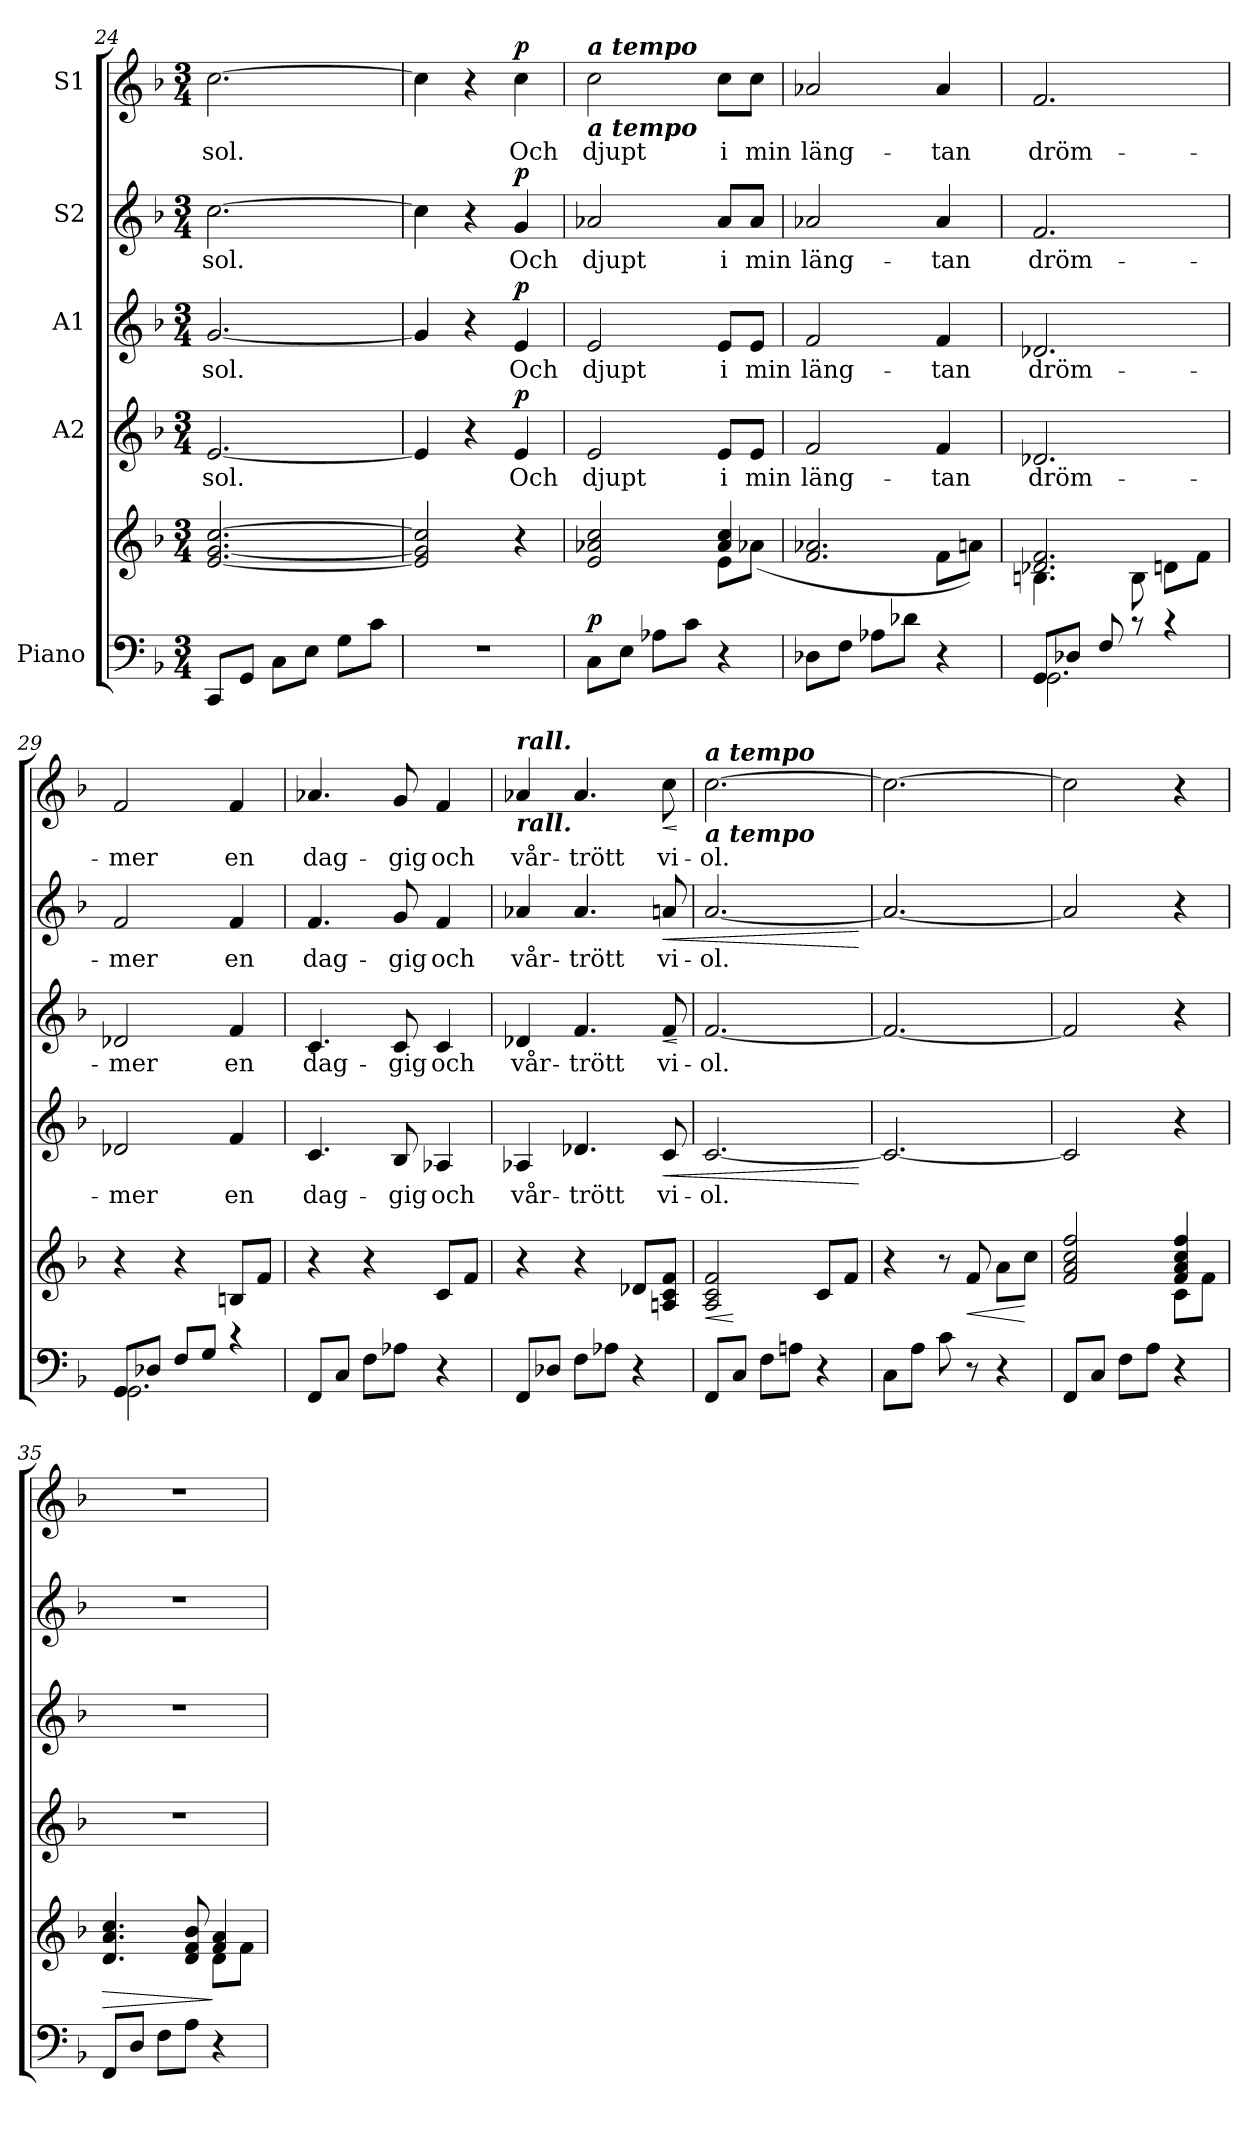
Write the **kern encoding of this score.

**kern	**kern	**dynam	**kern	**text	**dynam	**kern	**text	**dynam	**kern	**text	**dynam	**kern	**text	**dynam
*part5	*part5	*part5	*part4	*part4	*part4	*part3	*part3	*part3	*part2	*part2	*part2	*part1	*part1	*part1
*staff6	*staff5	*staff5/6	*staff4	*staff4	*staff4	*staff3	*staff3	*staff3	*staff2	*staff2	*staff2	*staff1	*staff1	*staff1
*I"Piano	*	*	*I"A2	*	*	*I"A1	*	*	*I"S2	*	*	*I"S1	*	*
*clefF4	*clefG2	*	*clefG2	*	*	*clefG2	*	*	*clefG2	*	*	*clefG2	*	*
*k[b-]	*k[b-]	*	*k[b-]	*	*	*k[b-]	*	*	*k[b-]	*	*	*k[b-]	*	*
*F:	*F:	*	*F:	*	*	*F:	*	*	*F:	*	*	*F:	*	*
*M3/4	*M3/4	*	*M3/4	*	*	*M3/4	*	*	*M3/4	*	*	*M3/4	*	*
=24	=24	=24	=24	=24	=24	=24	=24	=24	=24	=24	=24	=24	=24	=24
!	!	!	!	!LO:LY:b	!	!	!LO:LY:b	!	!	!LO:LY:b	!	!	!LO:LY:b	!
8CC/L	[2.e/ [2.g/ [2.cc/	.	[2.e/	sol.	.	[2.g/	sol.	.	[2.cc\	sol.	.	[2.cc\	sol.	.
8GG/J	.	.	.	.	.	.	.	.	.	.	.	.	.	.
8C\L	.	.	.	.	.	.	.	.	.	.	.	.	.	.
8E\J	.	.	.	.	.	.	.	.	.	.	.	.	.	.
8G\L	.	.	.	.	.	.	.	.	.	.	.	.	.	.
8c\J	.	.	.	.	.	.	.	.	.	.	.	.	.	.
!!LO:LB:g=z
=25	=25	=25	=25	=25	=25	=25	=25	=25	=25	=25	=25	=25	=25	=25
2.r	2e/] 2g/] 2cc/]	.	4e/]	.	.	4g/]	.	.	4cc\]	.	.	4cc\]	.	.
.	.	.	4r	.	.	4r	.	.	4r	.	.	4r	.	.
!	!	!	!	!LO:LY:b	!LO:DY:a	!	!LO:LY:b	!LO:DY:a	!	!LO:LY:b	!LO:DY:a	!	!LO:LY:b	!LO:DY:a
.	4r	.	4e/	Och	p	4e/	Och	p	4g/	Och	p	4cc\	Och	p
=26	=26	=26	=26	=26	=26	=26	=26	=26	=26	=26	=26	=26	=26	=26
*	*^	*	*	*	*	*	*	*	*	*	*	*	*	*
!	!	!	!	!	!	!	!	!	!	!	!	!	!LO:TX:a:Bi:t=a tempo	!	!
!	!	!	!	!	!	!	!	!	!	!	!	!	!LO:TX:b:Bi:t=a tempo	!	!
!	!	!	!LO:DY:a=2	!	!LO:LY:b	!	!	!LO:LY:b	!	!	!LO:LY:b	!	!	!LO:LY:b	!
(<8C\L	2e/ 2a-X/ 2cc/	4ryy	p	2e/	djupt	.	2e/	djupt	.	2a-X/	djupt	.	2cc\	djupt	.
8E\J	.	.	.	.	.	.	.	.	.	.	.	.	.	.	.
8A-X\L	.	4ryy	.	.	.	.	.	.	.	.	.	.	.	.	.
8c\J	.	.	.	.	.	.	.	.	.	.	.	.	.	.	.
!	!	!	!	!	!LO:LY:b	!	!	!LO:LY:b	!	!	!LO:LY:b	!	!	!LO:LY:b	!
4r	4a-/ 4cc/	8e\L	.	8e/L	i	.	8e/L	i	.	8a-/L	i	.	8cc\L	i	.
!	!	!	!	!	!LO:LY:b	!	!	!LO:LY:b	!	!	!LO:LY:b	!	!	!LO:LY:b	!
.	.	(8a-X\J	.	8e/J	min	.	8e/J	min	.	8a-/J	min	.	8cc\J	min	.
=27	=27	=27	=27	=27	=27	=27	=27	=27	=27	=27	=27	=27	=27	=27	=27
!	!	!	!	!	!LO:LY:b	!	!	!LO:LY:b	!	!	!LO:LY:b	!	!	!LO:LY:b	!
(<8D-X\L	2.f/ 2.a-X/	4ryy	.	2f/	läng-	.	2f/	läng-	.	2a-X/	läng-	.	2a-X/	läng-	.
8F\J	.	.	.	.	.	.	.	.	.	.	.	.	.	.	.
8A-X\L	.	4ryy	.	.	.	.	.	.	.	.	.	.	.	.	.
8d-X\J	.	.	.	.	.	.	.	.	.	.	.	.	.	.	.
!	!	!	!	!	!LO:LY:b	!	!	!LO:LY:b	!	!	!LO:LY:b	!	!	!LO:LY:b	!
4r	.	8f\L	.	4f/	-tan	.	4f/	-tan	.	4a-/	-tan	.	4a-/	-tan	.
.	.	8a\J)	.	.	.	.	.	.	.	.	.	.	.	.	.
=28	=28	=28	=28	=28	=28	=28	=28	=28	=28	=28	=28	=28	=28	=28	=28
*^	*	*	*	*	*	*	*	*	*	*	*	*	*	*	*
!	!	!	!	!	!	!LO:LY:b	!	!	!LO:LY:b	!	!	!LO:LY:b	!	!	!LO:LY:b	!
(>8GG/L	2.GG\	2.d-X/ 2.f/	4.Bn\	.	2.d-X/	dröm-	.	2.d-X/	dröm-	.	2.f/	dröm-	.	2.f/	dröm-	.
8D-X/J	.	.	.	.	.	.	.	.	.	.	.	.	.	.	.	.
8F/	.	.	.	.	.	.	.	.	.	.	.	.	.	.	.	.
8rc	.	.	8B\	.	.	.	.	.	.	.	.	.	.	.	.	.
4rc	.	.	8d\L	.	.	.	.	.	.	.	.	.	.	.	.	.
.	.	.	8f\J)	.	.	.	.	.	.	.	.	.	.	.	.	.
=29	=29	=29	=29	=29	=29	=29	=29	=29	=29	=29	=29	=29	=29	=29	=29	=29
!	!	!	!	!	!	!LO:LY:b	!	!	!LO:LY:b	!	!	!LO:LY:b	!	!	!LO:LY:b	!
*	*	*v	*v	*	*	*	*	*	*	*	*	*	*	*	*	*
(>8GG/L	2.GG\	4r	.	2d-X/	-mer	.	2d-X/	-mer	.	2f/	-mer	.	2f/	-mer	.
8D-X/J	.	.	.	.	.	.	.	.	.	.	.	.	.	.	.
8F/L	.	4r	.	.	.	.	.	.	.	.	.	.	.	.	.
8G/J	.	.	.	.	.	.	.	.	.	.	.	.	.	.	.
!	!	!	!	!	!LO:LY:b	!	!	!LO:LY:b	!	!	!LO:LY:b	!	!	!LO:LY:b	!
4rc	.	8Bn/L	.	4f/	en	.	4f/	en	.	4f/	en	.	4f/	en	.
.	.	8f/J)	.	.	.	.	.	.	.	.	.	.	.	.	.
*v	*v	*	*	*	*	*	*	*	*	*	*	*	*	*	*
=30	=30	=30	=30	=30	=30	=30	=30	=30	=30	=30	=30	=30	=30	=30
!	!	!	!	!LO:LY:b	!	!	!LO:LY:b	!	!	!LO:LY:b	!	!	!LO:LY:b	!
(<8FF/L	4r	.	4.c/	dag-	.	4.c/	dag-	.	4.f/	dag-	.	4.a-X/	dag-	.
8C/J	.	.	.	.	.	.	.	.	.	.	.	.	.	.
8F\L	4r	.	.	.	.	.	.	.	.	.	.	.	.	.
!	!	!	!	!LO:LY:b	!	!	!LO:LY:b	!	!	!LO:LY:b	!	!	!LO:LY:b	!
8A-X\J	.	.	8B-/	-gig	.	8c/	-gig	.	8g/	-gig	.	8g/	-gig	.
!	!	!	!	!LO:LY:b	!	!	!LO:LY:b	!	!	!LO:LY:b	!	!	!LO:LY:b	!
4r	8c/L	.	4A-X/	och	.	4c/	och	.	4f/	och	.	4f/	och	.
.	8f/J)	.	.	.	.	.	.	.	.	.	.	.	.	.
=31	=31	=31	=31	=31	=31	=31	=31	=31	=31	=31	=31	=31	=31	=31
!	!	!	!	!	!	!	!	!	!	!	!	!LO:TX:a:Bi:t=rall.	!	!
!	!	!	!	!	!	!	!	!	!	!	!	!LO:TX:b:Bi:t=rall.	!	!
!	!	!	!	!LO:LY:b	!	!	!LO:LY:b	!	!	!LO:LY:b	!	!	!LO:LY:b	!
(<8FF/L	4r	.	4A-X/	vår-	.	4d-X/	vår-	.	4a-X/	vår-	.	4a-X/	vår-	.
8D-X/J	.	.	.	.	.	.	.	.	.	.	.	.	.	.
!	!	!	!	!LO:LY:b	!	!	!LO:LY:b	!	!	!LO:LY:b	!	!	!LO:LY:b	!
8F\L	4r	.	4.d-X/	-trött	.	4.f/	-trött	.	4.a-/	-trött	.	4.a-/	-trött	.
8A-X\J	.	.	.	.	.	.	.	.	.	.	.	.	.	.
4r	8d-X/L)	.	.	.	.	.	.	.	.	.	.	.	.	.
!	!	!	!	!LO:LY:b	!LO:HP:b	!	!LO:LY:b	!LO:HP:b	!	!LO:LY:b	!LO:HP:b	!	!LO:LY:b	!LO:HP:b
.	8Ani/ 8c/ 8f/J	.	8c/	vi-	<	8f/	vi-	<	8an/	vi-	<	8cc\	vi-	<
.	.	.	.	.	.	.	.	[	.	.	.	.	.	[
=32	=32	=32	=32	=32	=32	=32	=32	=32	=32	=32	=32	=32	=32	=32
!	!	!	!	!	!	!	!	!	!	!	!	!LO:TX:a:Bi:t=a tempo	!	!
!	!	!	!	!	!	!	!	!	!	!	!	!LO:TX:b:Bi:t=a tempo	!	!
!	!	!LO:HP:b	!	!LO:LY:b	!	!	!LO:LY:b	!	!	!LO:LY:b	!	!	!LO:LY:b	!
(<8FF/L	2A/ 2c/ 2f/	<	[2.c/	-ol.	.	[2.f/	-ol.	.	[2.a/	-ol.	.	[2.cc\	-ol.	.
8C/J	.	[	.	.	.	.	.	.	.	.	.	.	.	.
8F\L	.	.	.	.	.	.	.	.	.	.	.	.	.	.
8Ani\J	.	.	.	.	.	.	.	.	.	.	.	.	.	.
4r	8c/L	.	.	.	.	.	.	.	.	.	.	.	.	.
.	8f/J)	.	.	.	.	.	.	.	.	.	.	.	.	.
.	.	.	.	.	[	.	.	.	.	.	[	.	.	.
!!LO:PB:g=z
=33	=33	=33	=33	=33	=33	=33	=33	=33	=33	=33	=33	=33	=33	=33
(>8C\L	4r	.	2.c/_	.	.	2.f/_	.	.	2.a/_	.	.	2.cc\_	.	.
8A\J	.	.	.	.	.	.	.	.	.	.	.	.	.	.
8c\	8r	.	.	.	.	.	.	.	.	.	.	.	.	.
!	!	!LO:HP:b	!	!	!	!	!	!	!	!	!	!	!	!
8r	8f/	<	.	.	.	.	.	.	.	.	.	.	.	.
4r	8a\L	.	.	.	.	.	.	.	.	.	.	.	.	.
.	8cc\J)	[	.	.	.	.	.	.	.	.	.	.	.	.
=34	=34	=34	=34	=34	=34	=34	=34	=34	=34	=34	=34	=34	=34	=34
*	*^	*	*	*	*	*	*	*	*	*	*	*	*	*
(<8FF/L	2f/ 2a/ 2cc/ 2ff/	4ryy	.	2c/]	.	.	2f/]	.	.	2a/]	.	.	2cc\]	.	.
8C/J	.	.	.	.	.	.	.	.	.	.	.	.	.	.	.
8F\L	.	4ryy	.	.	.	.	.	.	.	.	.	.	.	.	.
8A\J	.	.	.	.	.	.	.	.	.	.	.	.	.	.	.
4r	4f/ 4a/ 4cc/ 4ff/	8c\L	.	4r	.	.	4r	.	.	4r	.	.	4r	.	.
.	.	8f\J)	.	.	.	.	.	.	.	.	.	.	.	.	.
=35	=35	=35	=35	=35	=35	=35	=35	=35	=35	=35	=35	=35	=35	=35	=35
!	!	!	!LO:HP:b	!	!	!	!	!	!	!	!	!	!	!	!
8FF/L	4.d/ 4.a/ 4.cc/	4ryy	>	2.r	.	.	2.r	.	.	2.r	.	.	2.r	.	.
8D/J	.	.	.	.	.	.	.	.	.	.	.	.	.	.	.
8F\L	.	4ryy	.	.	.	.	.	.	.	.	.	.	.	.	.
8A\J	8d/ 8f/ 8b-/	.	.	.	.	.	.	.	.	.	.	.	.	.	.
4r	4f/ 4a/	8d\L	]	.	.	.	.	.	.	.	.	.	.	.	.
.	.	8f\J)	.	.	.	.	.	.	.	.	.	.	.	.	.
*	*v	*v	*	*	*	*	*	*	*	*	*	*	*	*	*
=	=	=	=	=	=	=	=	=	=	=	=	=	=	=
*-	*-	*-	*-	*-	*-	*-	*-	*-	*-	*-	*-	*-	*-	*-
